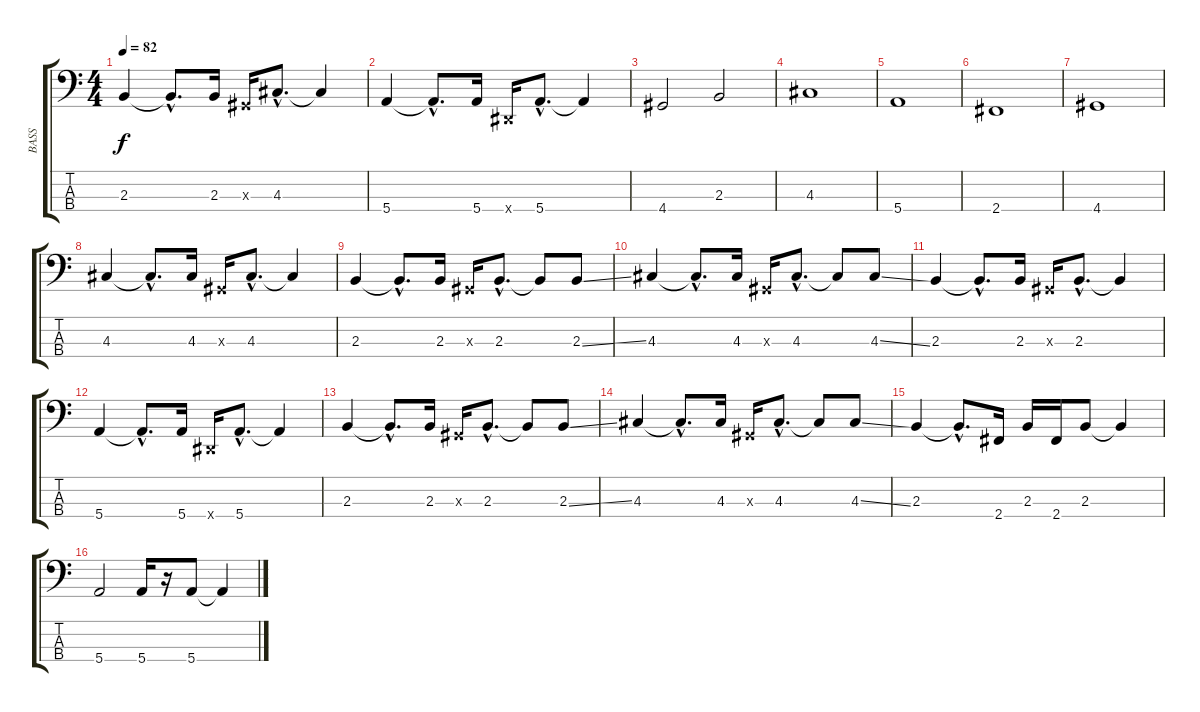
\track ("BASS" "BASS") {instrument electricbassfinger}
\staff {score tabs}
\tuning (G2 D2 A1 E1) {hide}
\ts (4 4)
\tempo 82
\clef f4
\ks c
2.3.4{dy f} 2.3{hac t}.8{d} 2.3.16 -1.3{x}.16 4.3{hac}.8{d} 4.3{t}.4 |
5.4.4 5.4{hac t}.8{d} 5.4.16 -1.4{x}.16 5.4{hac}.8{d} 5.4{t}.4 |
4.4.2 2.3.2 |
4.3.1 |
5.4.1 |
2.4.1 |
4.4.1 |
4.3.4 4.3{hac t}.8{d} 4.3.16 -1.3{x}.16 4.3{hac}.8{d} 4.3{t}.4 |
2.3.4 2.3{hac t}.8{d} 2.3.16 -1.3{x}.16 2.3{hac}.8{d} 2.3{t}.8 2.3{ss}.8 |
4.3.4 4.3{hac t}.8{d} 4.3.16 -1.3{x}.16 4.3{hac}.8{d} 4.3{t}.8 4.3{ss}.8 |
2.3.4 2.3{hac t}.8{d} 2.3.16 -1.3{x}.16 2.3{hac}.8{d} 2.3{t}.4 |
5.4.4 5.4{hac t}.8{d} 5.4.16 -1.4{x}.16 5.4{hac}.8{d} 5.4{t}.4 |
2.3.4 2.3{hac t}.8{d} 2.3.16 -1.3{x}.16 2.3{hac}.8{d} 2.3{t}.8 2.3{ss}.8 |
4.3.4 4.3{hac t}.8{d} 4.3.16 -1.3{x}.16 4.3{hac}.8{d} 4.3{t}.8 4.3{ss}.8 |
2.3.4 2.3{hac t}.8{d} 2.4.16 2.3.16 2.4.16 2.3.8 2.3{t}.4 |
5.4.2 5.4.16 r.16 5.4.8 5.4{t}.4
